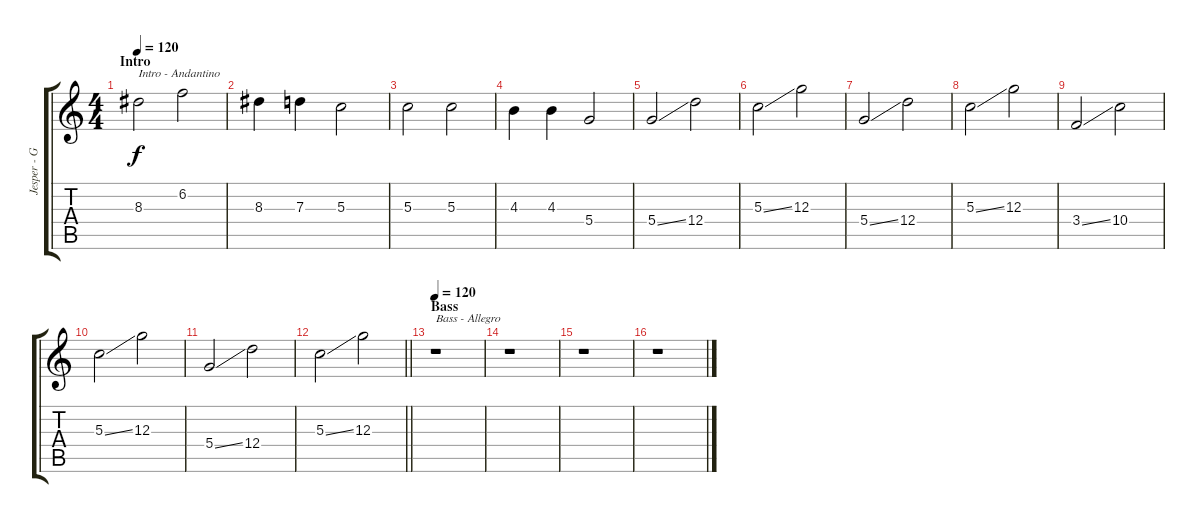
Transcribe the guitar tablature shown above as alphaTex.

\track ("Jesper - Guitar" "Jesper - G") {instrument overdrivenguitar}
\staff {score tabs}
\tuning (E4 B3 G3 D3 A2 E2) {hide}
\ts (4 4)
\section ("" "Intro")
\tempo 120
\tempo 96
\tempo 120
\clef g2
\ks c
8.3.2{txt "Intro - Andantino" dy f instrument overdrivenguitar} 6.2.2 |
8.3.4 7.3.4 5.3.2 |
5.3.2 5.3.2 |
4.3.4 4.3.4 5.4.2 |
5.4{ss}.2 12.4.2 |
5.3{ss}.2 12.3.2 |
5.4{ss}.2 12.4.2 |
5.3{ss}.2 12.3.2 |
3.4{ss}.2 10.4.2 |
5.3{ss}.2 12.3.2 |
5.4{ss}.2 12.4.2 |
\barLineRight lightlight
5.3{ss}.2 12.3.2 |
\section ("" "Bass")
\tempo 120
r.1{txt "Bass - Allegro"} |
r.1 |
r.1 |
r.1
